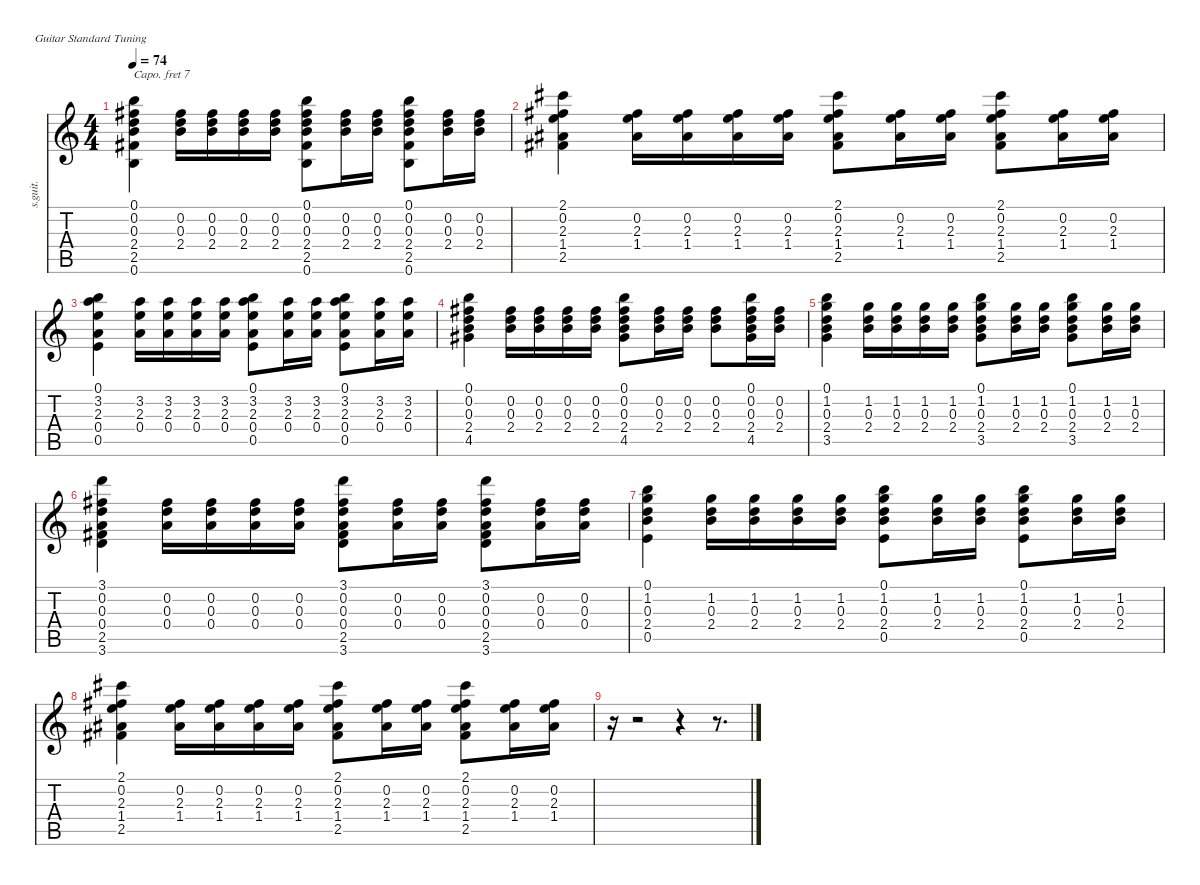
\defaultSystemsLayout 4
\hideDynamics
\bracketExtendMode nobrackets
\otherSystemsTrackNameOrientation horizontal
\track ("12-String Acoustic" "s.guit.") {instrument acousticguitarsteel}
\staff {score tabs}
\capo 7
\tuning (E4 B3 G3 D3 A2 E2)
\ts (4 4)
\tempo 74
\clef g2
\ks c
(0.1 0.2{acc #} 0.3 2.4 2.5{acc #} 0.6).4{dy f beam Down} (0.2{acc #} 0.3 2.4).16{beam Down} (0.2{acc #} 0.3 2.4).16{beam Down} (0.2{acc #} 0.3 2.4).16{beam Down} (0.2{acc #} 0.3 2.4).16{beam Down} (0.1 0.2{acc #} 0.3 2.4 2.5{acc #} 0.6).8{beam Down} (0.2{acc #} 0.3 2.4).16{beam Down} (0.2{acc #} 0.3 2.4).16{beam Down} (0.1 0.2{acc #} 0.3 2.4 2.5{acc #} 0.6).8{beam Down} (0.2{acc #} 0.3 2.4).16{beam Down} (0.2{acc #} 0.3 2.4).16{beam Down} |
(2.1{acc #} 0.2{acc #} 2.3 1.4{acc #} 2.5{acc #}).4{beam Down} (0.2{acc #} 2.3 1.4{acc #}).16{beam Down} (0.2{acc #} 2.3 1.4{acc #}).16{beam Down} (0.2{acc #} 2.3 1.4{acc #}).16{beam Down} (0.2{acc #} 2.3 1.4{acc #}).16{beam Down} (2.1{acc #} 0.2{acc #} 2.3 1.4{acc #} 2.5{acc #}).8{beam Down} (0.2{acc #} 2.3 1.4{acc #}).16{beam Down} (0.2{acc #} 2.3 1.4{acc #}).16{beam Down} (2.1{acc #} 0.2{acc #} 2.3 1.4{acc #} 2.5{acc #}).8{beam Down} (0.2{acc #} 2.3 1.4{acc #}).16{beam Down} (0.2{acc #} 2.3 1.4{acc #}).16{beam Down} |
(0.1 3.2 2.3 0.4 0.5).4{beam Down} (3.2 2.3 0.4).16{beam Down} (3.2 2.3 0.4).16{beam Down} (3.2 2.3 0.4).16{beam Down} (3.2 2.3 0.4).16{beam Down} (0.1 3.2 2.3 0.4 0.5).8{beam Down} (3.2 2.3 0.4).16{beam Down} (3.2 2.3 0.4).16{beam Down} (0.1 3.2 2.3 0.4 0.5).8{beam Down} (3.2 2.3 0.4).16{beam Down} (3.2 2.3 0.4).16{beam Down} |
(0.1 0.2{acc #} 0.3 2.4 4.5{acc #}).4{beam Down} (0.2{acc #} 0.3 2.4).16{beam Down} (0.2{acc #} 0.3 2.4).16{beam Down} (0.2{acc #} 0.3 2.4).16{beam Down} (0.2{acc #} 0.3 2.4).16{beam Down} (0.1 0.2{acc #} 0.3 2.4 4.5{acc #}).8{beam Down} (0.2{acc #} 0.3 2.4).16{beam Down} (0.2{acc #} 0.3 2.4).16{beam Down} (0.2{acc #} 0.3 2.4).8{beam Down} (0.1 0.2{acc #} 0.3 2.4 4.5{acc #}).16{beam Down} (0.2{acc #} 0.3 2.4).16{beam Down} |
(0.1 1.2 0.3 2.4 3.5).4{beam Down} (1.2 0.3 2.4).16{beam Down} (1.2 0.3 2.4).16{beam Down} (1.2 0.3 2.4).16{beam Down} (1.2 0.3 2.4).16{beam Down} (0.1 1.2 0.3 2.4 3.5).8{beam Down} (1.2 0.3 2.4).16{beam Down} (1.2 0.3 2.4).16{beam Down} (0.1 1.2 0.3 2.4 3.5).8{beam Down} (1.2 0.3 2.4).16{beam Down} (1.2 0.3 2.4).16{beam Down} |
(3.1 0.2{acc #} 0.3 0.4 2.5{acc #} 3.6).4{beam Down} (0.2{acc #} 0.3 0.4).16{beam Down} (0.2{acc #} 0.3 0.4).16{beam Down} (0.2{acc #} 0.3 0.4).16{beam Down} (0.2{acc #} 0.3 0.4).16{beam Down} (3.1 0.2{acc #} 0.3 0.4 2.5{acc #} 3.6).8{beam Down} (0.2{acc #} 0.3 0.4).16{beam Down} (0.2{acc #} 0.3 0.4).16{beam Down} (3.1 0.2{acc #} 0.3 0.4 2.5{acc #} 3.6).8{beam Down} (0.2{acc #} 0.3 0.4).16{beam Down} (0.2{acc #} 0.3 0.4).16{beam Down} |
(0.1 1.2 0.3 2.4 0.5).4{beam Down} (1.2 0.3 2.4).16{beam Down} (1.2 0.3 2.4).16{beam Down} (1.2 0.3 2.4).16{beam Down} (1.2 0.3 2.4).16{beam Down} (0.1 1.2 0.3 2.4 0.5).8{beam Down} (1.2 0.3 2.4).16{beam Down} (1.2 0.3 2.4).16{beam Down} (0.1 1.2 0.3 2.4 0.5).8{beam Down} (1.2 0.3 2.4).16{beam Down} (1.2 0.3 2.4).16{beam Down} |
(2.1{acc #} 0.2{acc #} 2.3 1.4{acc #} 2.5{acc #}).4{beam Down} (0.2{acc #} 2.3 1.4{acc #}).16{beam Down} (0.2{acc #} 2.3 1.4{acc #}).16{beam Down} (0.2{acc #} 2.3 1.4{acc #}).16{beam Down} (0.2{acc #} 2.3 1.4{acc #}).16{beam Down} (2.1{acc #} 0.2{acc #} 2.3 1.4{acc #} 2.5{acc #}).8{beam Down} (0.2{acc #} 2.3 1.4{acc #}).16{beam Down} (0.2{acc #} 2.3 1.4{acc #}).16{beam Down} (2.1{acc #} 0.2{acc #} 2.3 1.4{acc #} 2.5{acc #}).8{beam Down} (0.2{acc #} 2.3 1.4{acc #}).16{beam Down} (0.2{acc #} 2.3 1.4{acc #}).16{beam Down} |
r.16{beam Down} r.2{beam Down} r.4{beam Down} r.8{d beam Down}
